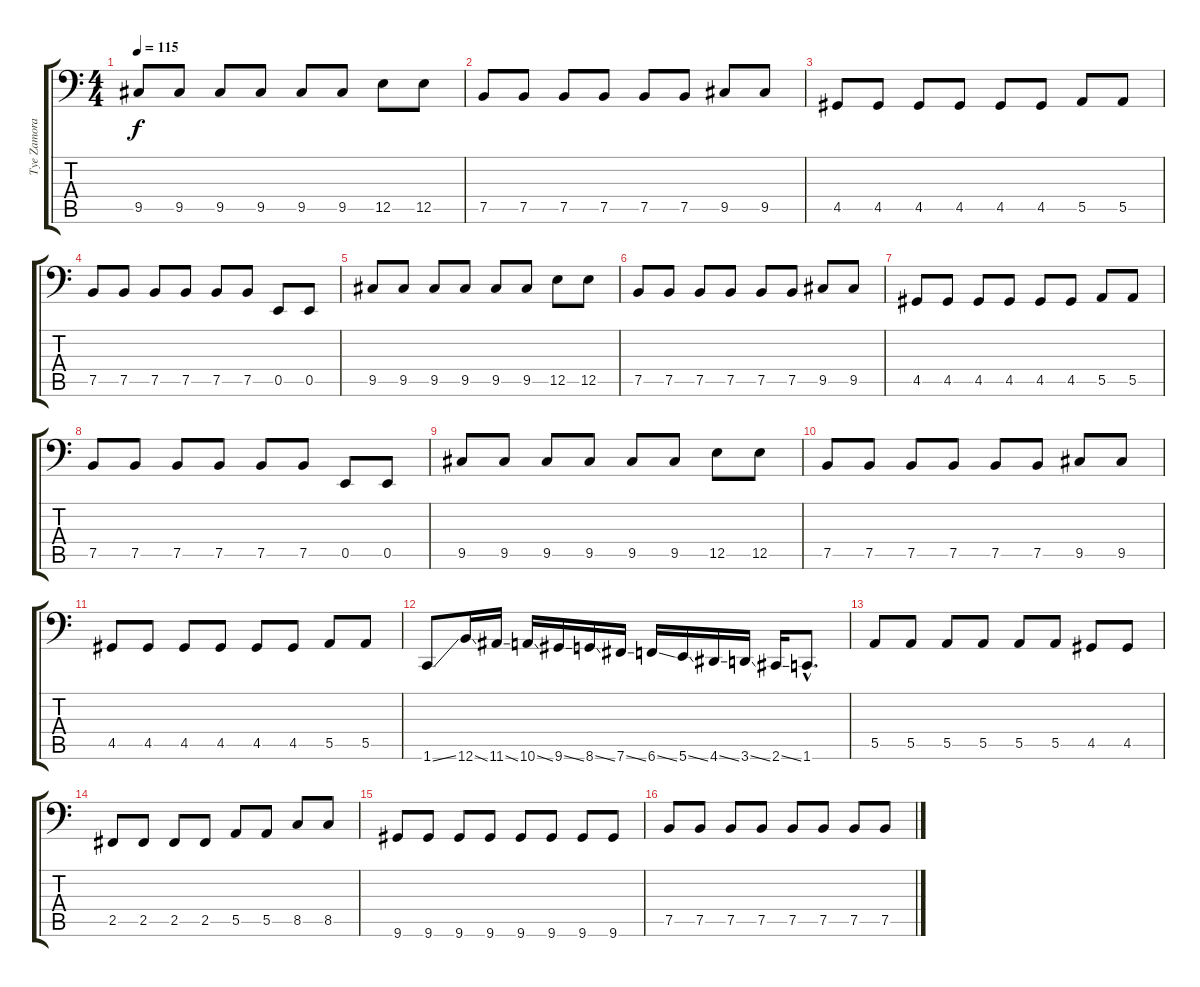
\track ("Tye Zamora" "Tye Zamora") {instrument electricbassfinger}
\staff {score tabs}
\tuning (C3 G2 D2 A1 E1 B0) {hide}
\ts (4 4)
\tempo 115
\clef f4
\ks c
9.5.8{dy f} 9.5.8 9.5.8 9.5.8 9.5.8 9.5.8 12.5.8 12.5.8 |
7.5.8 7.5.8 7.5.8 7.5.8 7.5.8 7.5.8 9.5.8 9.5.8 |
4.5.8 4.5.8 4.5.8 4.5.8 4.5.8 4.5.8 5.5.8 5.5.8 |
7.5.8 7.5.8 7.5.8 7.5.8 7.5.8 7.5.8 0.5.8 0.5.8 |
9.5.8 9.5.8 9.5.8 9.5.8 9.5.8 9.5.8 12.5.8 12.5.8 |
7.5.8 7.5.8 7.5.8 7.5.8 7.5.8 7.5.8 9.5.8 9.5.8 |
4.5.8 4.5.8 4.5.8 4.5.8 4.5.8 4.5.8 5.5.8 5.5.8 |
7.5.8 7.5.8 7.5.8 7.5.8 7.5.8 7.5.8 0.5.8 0.5.8 |
9.5.8 9.5.8 9.5.8 9.5.8 9.5.8 9.5.8 12.5.8 12.5.8 |
7.5.8 7.5.8 7.5.8 7.5.8 7.5.8 7.5.8 9.5.8 9.5.8 |
4.5.8 4.5.8 4.5.8 4.5.8 4.5.8 4.5.8 5.5.8 5.5.8 |
1.6{ss}.8 12.6{ss}.16 11.6{ss}.16 10.6{ss}.16 9.6{ss}.16 8.6{ss}.16 7.6{ss}.16 6.6{ss}.16 5.6{ss}.16 4.6{ss}.16 3.6{ss}.16 2.6{ss}.16 1.6{hac}.8{d} |
5.5.8 5.5.8 5.5.8 5.5.8 5.5.8 5.5.8 4.5.8 4.5.8 |
2.5.8 2.5.8 2.5.8 2.5.8 5.5.8 5.5.8 8.5.8 8.5.8 |
9.6.8 9.6.8 9.6.8 9.6.8 9.6.8 9.6.8 9.6.8 9.6.8 |
7.5.8 7.5.8 7.5.8 7.5.8 7.5.8 7.5.8 7.5.8 7.5.8
